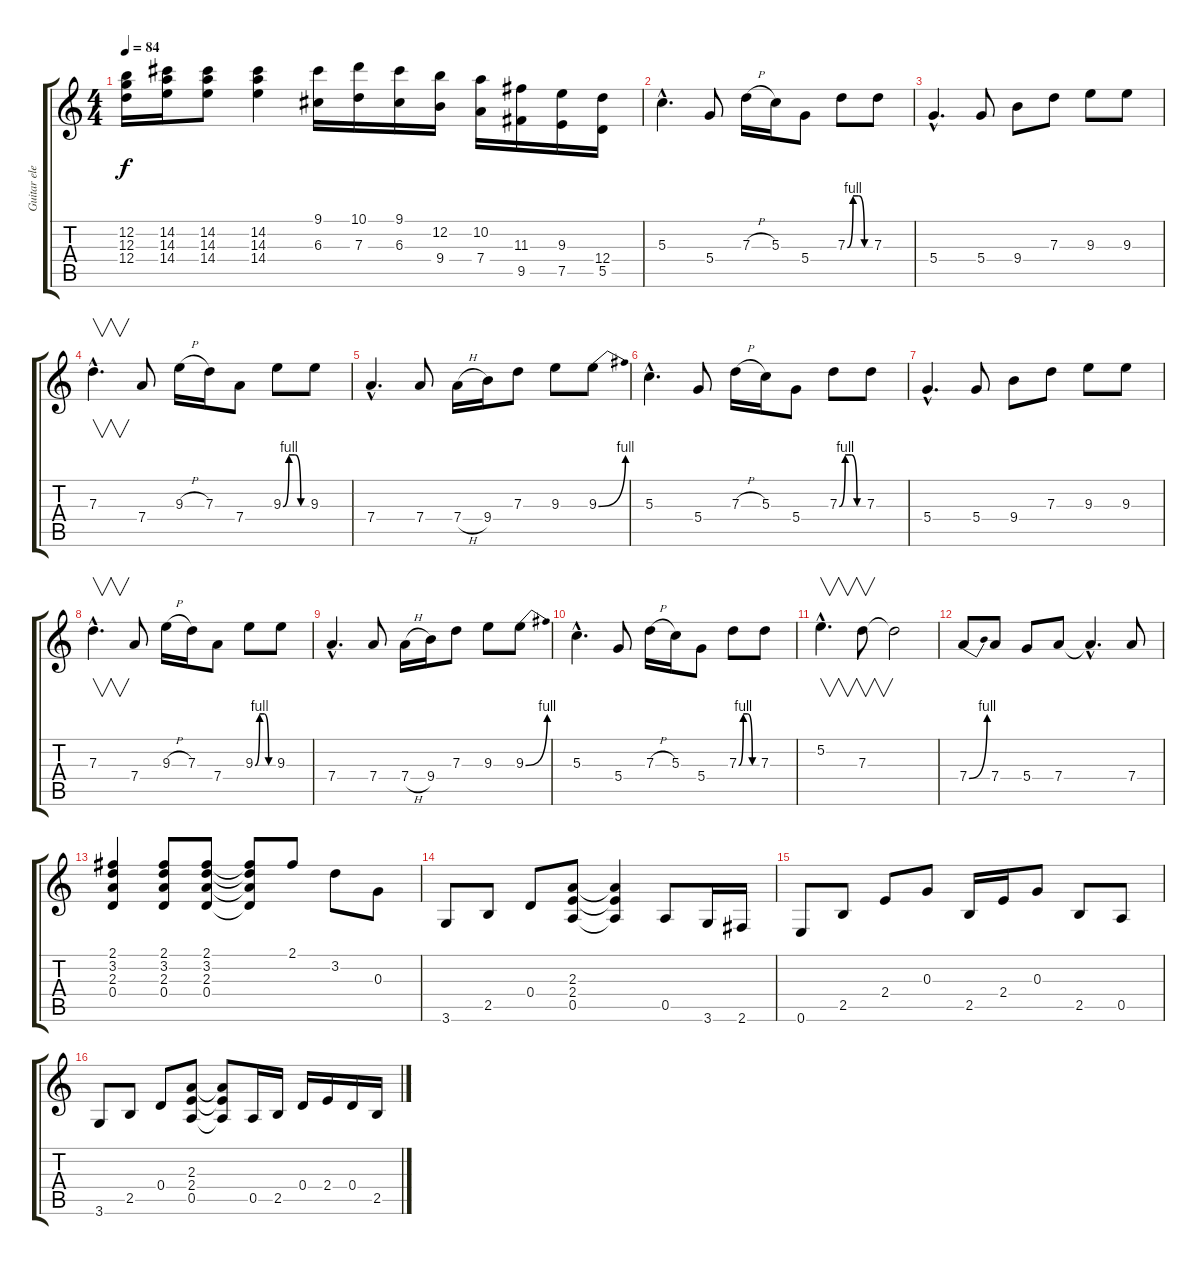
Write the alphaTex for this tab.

\track ("Guitar elec 1" "Guitar ele") {instrument overdrivenguitar}
\staff {score tabs}
\tuning (E4 B3 G3 D3 A2 E2) {hide}
\ts (4 4)
\tempo 84
\clef g2
\ks c
(12.2 12.3 12.4).16{dy f} (14.2 14.3 14.4).16 (14.2 14.3 14.4).8 (14.2 14.3 14.4).4 (9.1 6.3).16 (10.1 7.3).16 (9.1 6.3).16 (12.2 9.4).16 (10.2 7.4).16 (11.3 9.5).16 (9.3 7.5).16 (12.4 5.5).16 |
5.3{hac}.4{d} 5.4.8 7.3{h}.16 5.3.16 5.4.8 7.3{be (custom 0 0 15 4 30 4 45 0 60 0)}.8 7.3.8 |
5.4{hac}.4{d} 5.4.8 9.4.8 7.3.8 9.3.8 9.3.8 |
7.3{hac}.4{v d} 7.4.8 9.3{h}.16 7.3.16 7.4.8 9.3{be (custom 0 0 15 4 30 4 45 0 60 0)}.8 9.3.8 |
7.4{hac}.4{d} 7.4.8 7.4{h}.16 9.4.16 7.3.8 9.3.8 9.3{be (bend 0 0 60 4)}.8 |
5.3{hac}.4{d} 5.4.8 7.3{h}.16 5.3.16 5.4.8 7.3{be (custom 0 0 15 4 30 4 45 0 60 0)}.8 7.3.8 |
5.4{hac}.4{d} 5.4.8 9.4.8 7.3.8 9.3.8 9.3.8 |
7.3{hac}.4{v d} 7.4.8 9.3{h}.16 7.3.16 7.4.8 9.3{be (custom 0 0 15 4 30 4 45 0 60 0)}.8 9.3.8 |
7.4{hac}.4{d} 7.4.8 7.4{h}.16 9.4.16 7.3.8 9.3.8 9.3{be (bend 0 0 60 4)}.8 |
5.3{hac}.4{d} 5.4.8 7.3{h}.16 5.3.16 5.4.8 7.3{be (custom 0 0 15 4 30 4 45 0 60 0)}.8 7.3.8 |
5.2{hac}.4{v d} 7.3.8{v} 7.3{t}.2 |
7.4{be (bend 0 0 60 4)}.8 7.4.8 5.4.8 7.4.8 7.4{hac t}.4{d} 7.4.8 |
(2.1 3.2 2.3 0.4).4 (2.1 3.2 2.3 0.4).8 (2.1 3.2 2.3 0.4).8 (2.1{t} 3.2{t} 2.3{t} 0.4{t}).8 2.1.8 3.2.8 0.3.8 |
3.6.8 2.5.8 0.4.8 (2.3 2.4 0.5).8 (2.3{t} 2.4{t} 0.5{t}).4 0.5.8 3.6.16 2.6.16 |
0.6.8 2.5.8 2.4.8 0.3.8 2.5.16 2.4.16 0.3.8 2.5.8 0.5.8 |
3.6.8 2.5.8 0.4.8 (2.3 2.4 0.5).8 (2.3{t} 2.4{t} 0.5{t}).8 0.5.16 2.5.16 0.4.16 2.4.16 0.4.16 2.5.16
